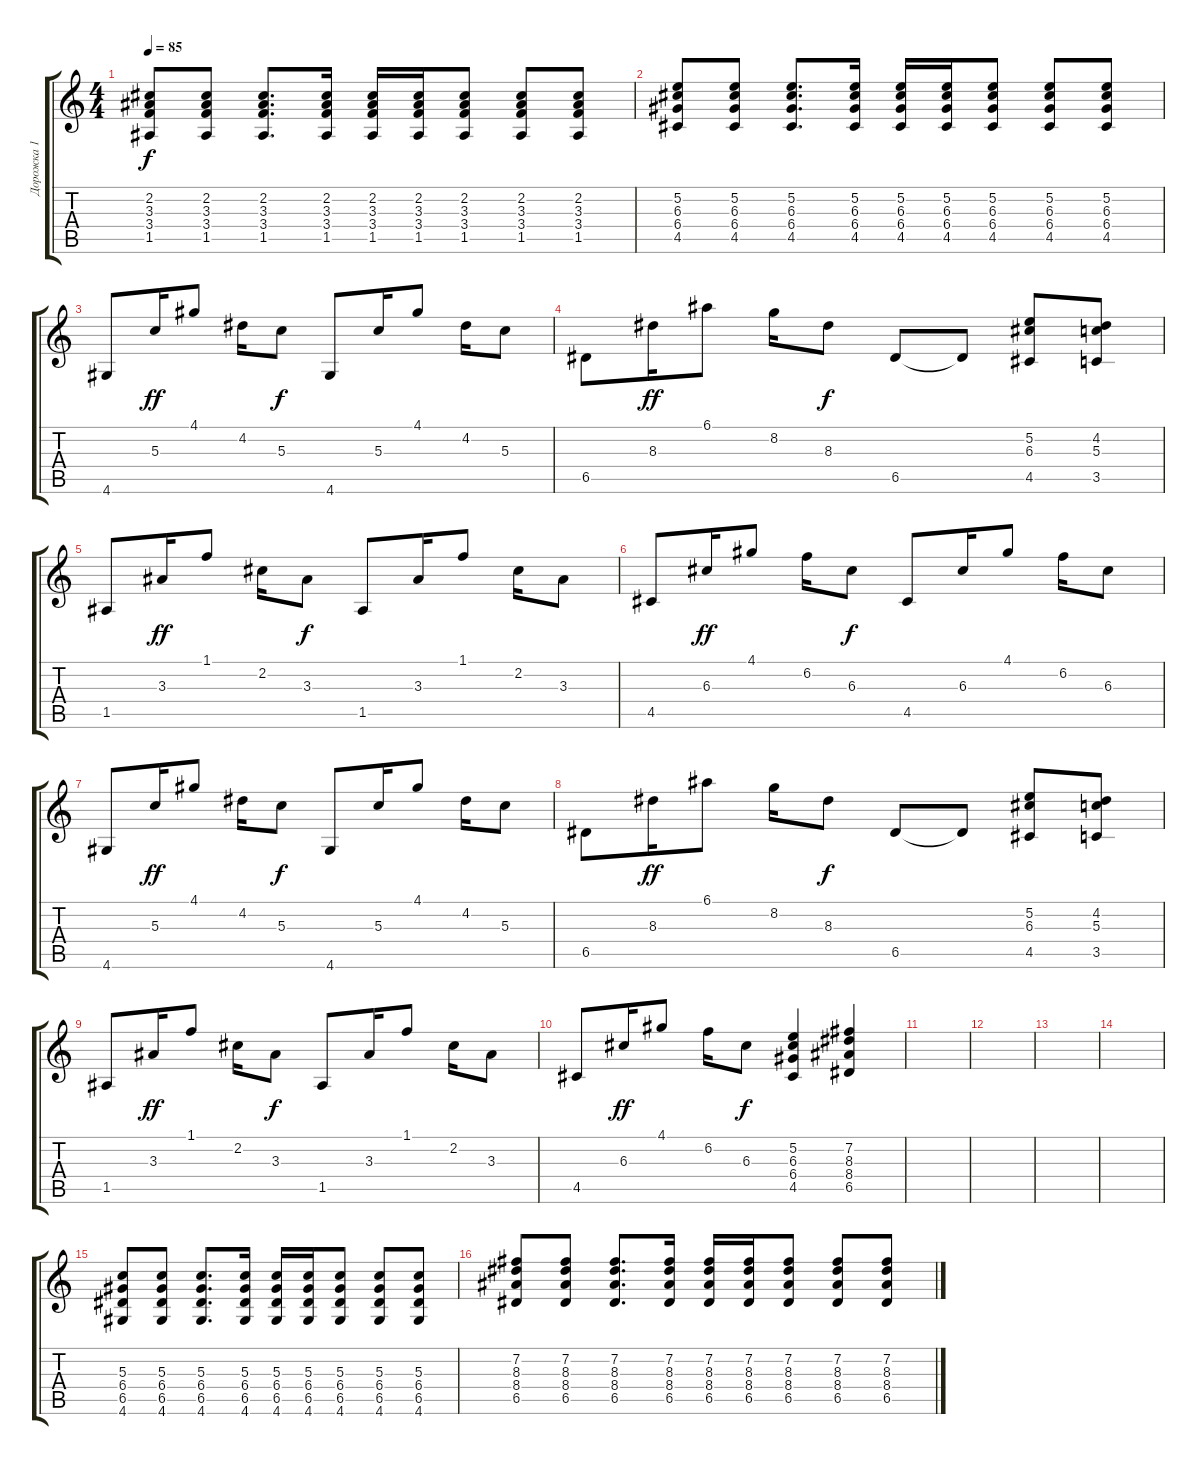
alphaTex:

\track ("Дорожка 1" "Дорожка 1") {instrument acousticguitarsteel}
\staff {score tabs}
\tuning (E4 B3 G3 D3 A2 E2) {hide}
\ts (4 4)
\tempo 85
\clef g2
\ks c
(2.2 3.3 3.4 1.5).8{dy f} (2.2 3.3 3.4 1.5).8 (2.2 3.3 3.4 1.5).8{d} (2.2 3.3 3.4 1.5).16 (2.2 3.3 3.4 1.5).16 (2.2 3.3 3.4 1.5).16 (2.2 3.3 3.4 1.5).8 (2.2 3.3 3.4 1.5).8 (2.2 3.3 3.4 1.5).8 |
(5.2 6.3 6.4 4.5).8 (5.2 6.3 6.4 4.5).8 (5.2 6.3 6.4 4.5).8{d} (5.2 6.3 6.4 4.5).16 (5.2 6.3 6.4 4.5).16 (5.2 6.3 6.4 4.5).16 (5.2 6.3 6.4 4.5).8 (5.2 6.3 6.4 4.5).8 (5.2 6.3 6.4 4.5).8 |
4.6.8 5.3.16{dy ff} 4.1.8 4.2.16 5.3.8{dy f} 4.6.8 5.3.16 4.1.8 4.2.16 5.3.8 |
6.5.8 8.3.16{dy ff} 6.1.8 8.2.16 8.3.8{dy f} 6.5.8 6.5{t}.8 (5.2 6.3 4.5).8 (4.2 5.3 3.5).8 |
1.5.8 3.3.16{dy ff} 1.1.8 2.2.16 3.3.8{dy f} 1.5.8 3.3.16 1.1.8 2.2.16 3.3.8 |
4.5.8 6.3.16{dy ff} 4.1.8 6.2.16 6.3.8{dy f} 4.5.8 6.3.16 4.1.8 6.2.16 6.3.8 |
4.6.8 5.3.16{dy ff} 4.1.8 4.2.16 5.3.8{dy f} 4.6.8 5.3.16 4.1.8 4.2.16 5.3.8 |
6.5.8 8.3.16{dy ff} 6.1.8 8.2.16 8.3.8{dy f} 6.5.8 6.5{t}.8 (5.2 6.3 4.5).8 (4.2 5.3 3.5).8 |
1.5.8 3.3.16{dy ff} 1.1.8 2.2.16 3.3.8{dy f} 1.5.8 3.3.16 1.1.8 2.2.16 3.3.8 |
4.5.8 6.3.16{dy ff} 4.1.8 6.2.16 6.3.8{dy f} (5.2 6.3 6.4 4.5).4 (7.2 8.3 8.4 6.5).4 |
|
|
|
|
(5.3 6.4 6.5 4.6).8 (5.3 6.4 6.5 4.6).8 (5.3 6.4 6.5 4.6).8{d} (5.3 6.4 6.5 4.6).16 (5.3 6.4 6.5 4.6).16 (5.3 6.4 6.5 4.6).16 (5.3 6.4 6.5 4.6).8 (5.3 6.4 6.5 4.6).8 (5.3 6.4 6.5 4.6).8 |
(7.2 8.3 8.4 6.5).8 (7.2 8.3 8.4 6.5).8 (7.2 8.3 8.4 6.5).8{d} (7.2 8.3 8.4 6.5).16 (7.2 8.3 8.4 6.5).16 (7.2 8.3 8.4 6.5).16 (7.2 8.3 8.4 6.5).8 (7.2 8.3 8.4 6.5).8 (7.2 8.3 8.4 6.5).8
